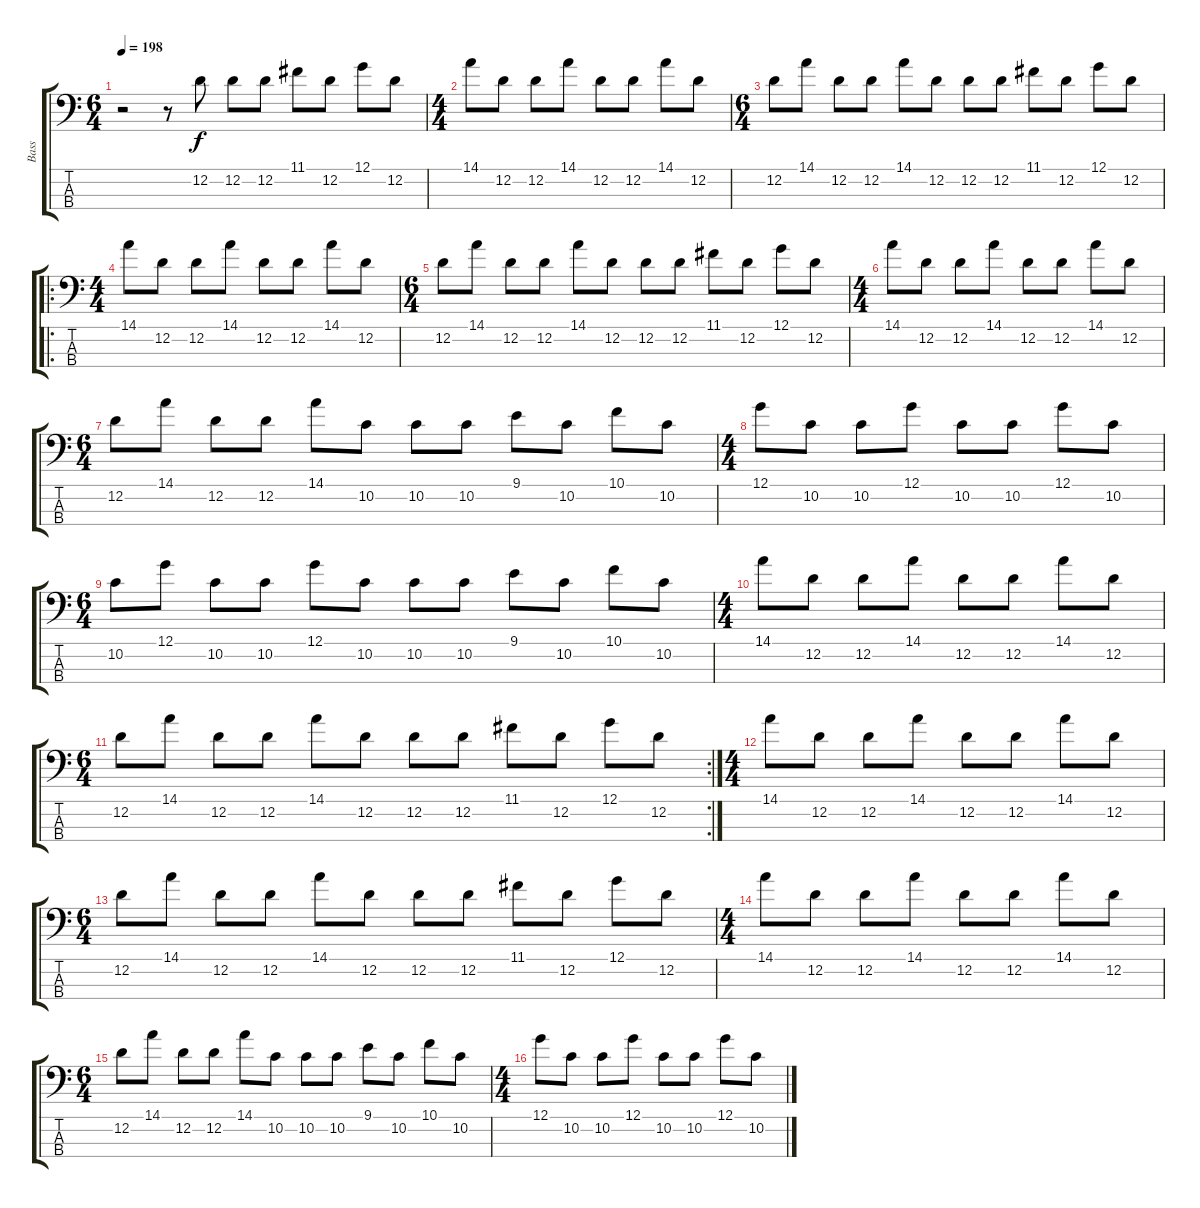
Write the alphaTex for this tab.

\track ("Bass" "Bass") {instrument electricbassfinger}
\staff {score tabs}
\tuning (G2 D2 A1 E1) {hide}
\ts (6 4)
\tempo 198
\clef f4
\ks c
r.2{dy f instrument electricbassfinger} r.8 12.2.8 12.2.8 12.2.8 11.1.8 12.2.8 12.1.8 12.2.8 |
\ts (4 4)
14.1.8 12.2.8 12.2.8 14.1.8 12.2.8 12.2.8 14.1.8 12.2.8 |
\ts (6 4)
12.2.8 14.1.8 12.2.8 12.2.8 14.1.8 12.2.8 12.2.8 12.2.8 11.1.8 12.2.8 12.1.8 12.2.8 |
\ro
\ts (4 4)
14.1.8 12.2.8 12.2.8 14.1.8 12.2.8 12.2.8 14.1.8 12.2.8 |
\ts (6 4)
12.2.8 14.1.8 12.2.8 12.2.8 14.1.8 12.2.8 12.2.8 12.2.8 11.1.8 12.2.8 12.1.8 12.2.8 |
\ts (4 4)
14.1.8 12.2.8 12.2.8 14.1.8 12.2.8 12.2.8 14.1.8 12.2.8 |
\ts (6 4)
12.2.8 14.1.8 12.2.8 12.2.8 14.1.8 10.2.8 10.2.8 10.2.8 9.1.8 10.2.8 10.1.8 10.2.8 |
\ts (4 4)
12.1.8 10.2.8 10.2.8 12.1.8 10.2.8 10.2.8 12.1.8 10.2.8 |
\ts (6 4)
10.2.8 12.1.8 10.2.8 10.2.8 12.1.8 10.2.8 10.2.8 10.2.8 9.1.8 10.2.8 10.1.8 10.2.8 |
\ts (4 4)
14.1.8 12.2.8 12.2.8 14.1.8 12.2.8 12.2.8 14.1.8 12.2.8 |
\rc 2
\ts (6 4)
12.2.8 14.1.8 12.2.8 12.2.8 14.1.8 12.2.8 12.2.8 12.2.8 11.1.8 12.2.8 12.1.8 12.2.8 |
\ts (4 4)
14.1.8 12.2.8 12.2.8 14.1.8 12.2.8 12.2.8 14.1.8 12.2.8 |
\ts (6 4)
12.2.8 14.1.8 12.2.8 12.2.8 14.1.8 12.2.8 12.2.8 12.2.8 11.1.8 12.2.8 12.1.8 12.2.8 |
\ts (4 4)
14.1.8 12.2.8 12.2.8 14.1.8 12.2.8 12.2.8 14.1.8 12.2.8 |
\ts (6 4)
12.2.8 14.1.8 12.2.8 12.2.8 14.1.8 10.2.8 10.2.8 10.2.8 9.1.8 10.2.8 10.1.8 10.2.8 |
\ts (4 4)
12.1.8 10.2.8 10.2.8 12.1.8 10.2.8 10.2.8 12.1.8 10.2.8
